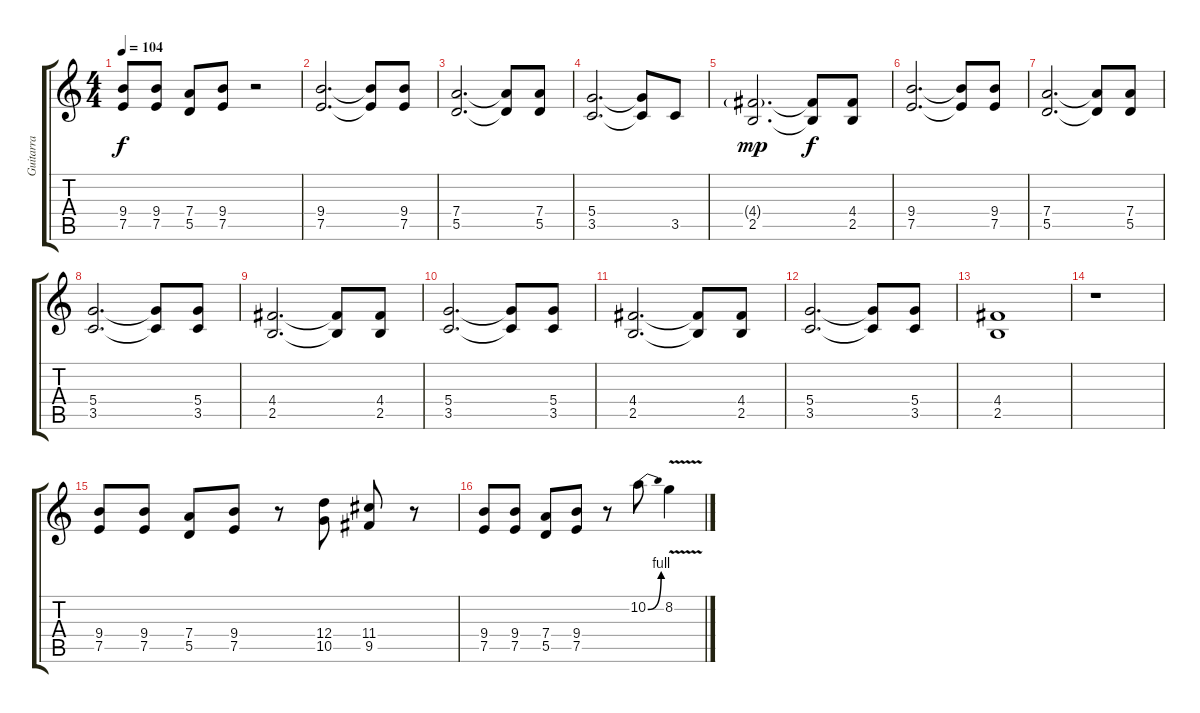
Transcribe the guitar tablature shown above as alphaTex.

\track ("Guitarra" "Guitarra") {instrument overdrivenguitar}
\staff {score tabs}
\tuning (E4 B3 G3 D3 A2 E2) {hide}
\ts (4 4)
\tempo 104
\clef g2
\ks c
(9.4 7.5).8{dy f} (9.4 7.5).8 (7.4 5.5).8 (9.4 7.5).8 r.2 |
(9.4 7.5).2{d} (9.4{t} 7.5{t}).8 (9.4 7.5).8 |
(7.4 5.5).2{d} (7.4{t} 5.5{t}).8 (7.4 5.5).8 |
(5.4 3.5).2{d} (5.4{t} 3.5{t}).8 3.5.8 |
(4.4{g} 2.5).2{d dy mp} (4.4{t} 2.5{t}).8{dy f} (4.4 2.5).8 |
(9.4 7.5).2{d} (9.4{t} 7.5{t}).8 (9.4 7.5).8 |
(7.4 5.5).2{d} (7.4{t} 5.5{t}).8 (7.4 5.5).8 |
(5.4 3.5).2{d} (5.4{t} 3.5{t}).8 (5.4 3.5).8 |
(4.4 2.5).2{d} (4.4{t} 2.5{t}).8 (4.4 2.5).8 |
(5.4 3.5).2{d} (5.4{t} 3.5{t}).8 (5.4 3.5).8 |
(4.4 2.5).2{d} (4.4{t} 2.5{t}).8 (4.4 2.5).8 |
(5.4 3.5).2{d} (5.4{t} 3.5{t}).8 (5.4 3.5).8 |
(4.4 2.5).1 |
r.1 |
(9.4 7.5).8 (9.4 7.5).8 (7.4 5.5).8 (9.4 7.5).8 r.8 (12.4 10.5).8 (11.4 9.5).8 r.8 |
(9.4 7.5).8 (9.4 7.5).8 (7.4 5.5).8 (9.4 7.5).8 r.8 10.2{be (bend 0 0 60 4)}.8 8.2{v}.4
